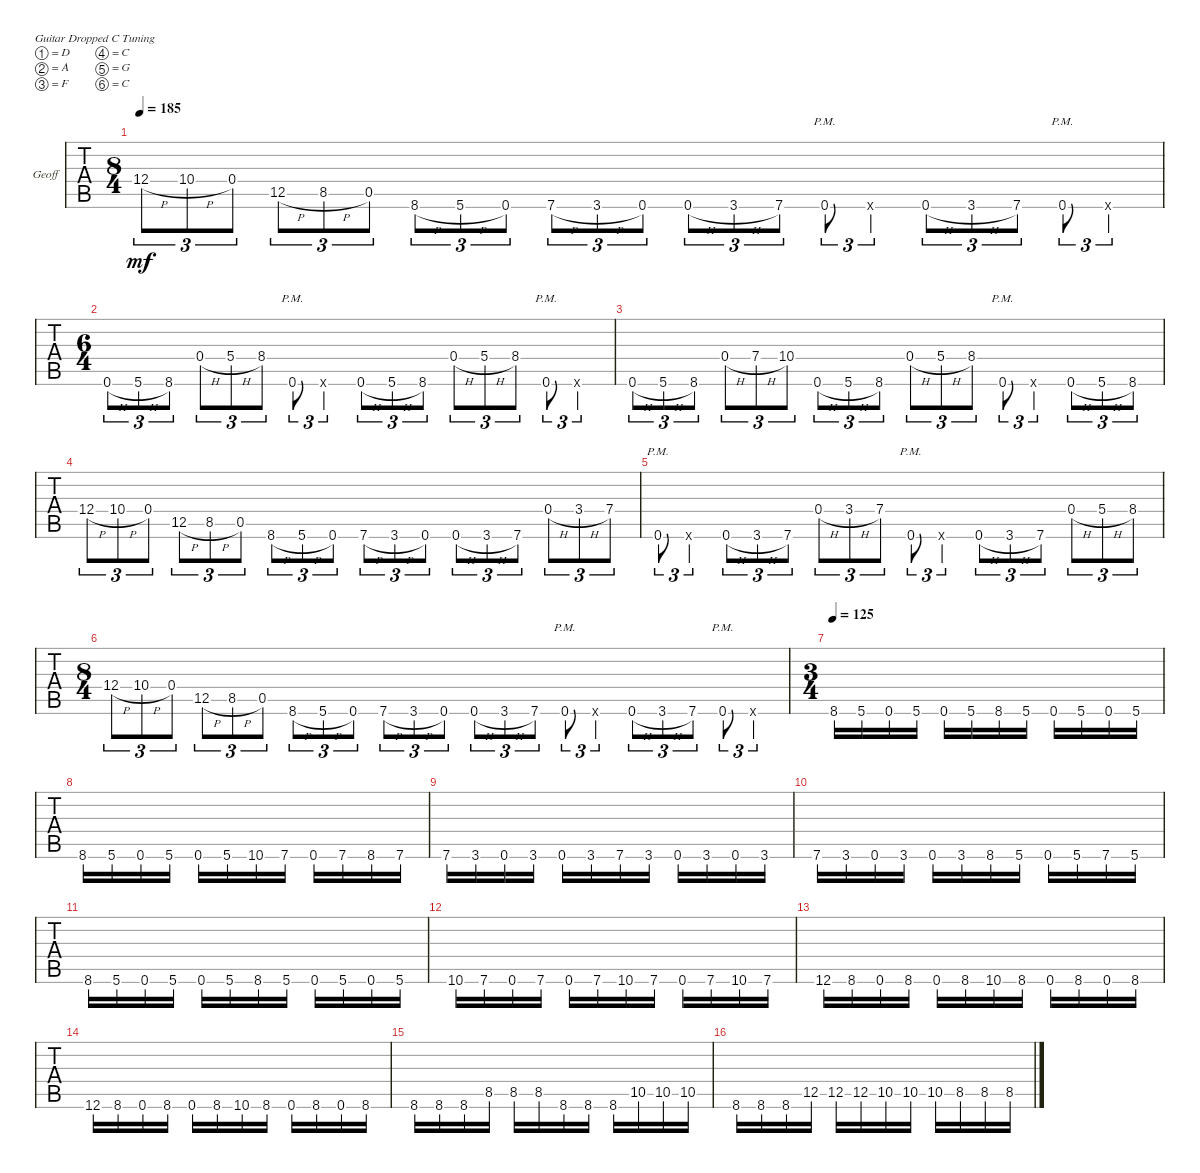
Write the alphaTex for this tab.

\defaultSystemsLayout 4
\bracketExtendMode groupsimilarinstruments
\firstSystemTrackNameOrientation horizontal
\otherSystemsTrackNameOrientation horizontal
\track ("Geofuck" "Geoff") {instrument distortionguitar}
\staff {tabs}
\tuning (D4 A3 F3 C3 G2 C2)
\ts (8 4)
\tempo 185
\clef g2
\ks c
12.4{h}.8{tu (3 2) dy mf} 10.4{h}.8{tu (3 2)} 0.4.8{tu (3 2)} 12.5{h}.8{tu (3 2)} 8.5{h}.8{tu (3 2)} 0.5.8{tu (3 2)} 8.6{h}.8{tu (3 2)} 5.6{h}.8{tu (3 2)} 0.6.8{tu (3 2)} 7.6{h}.8{tu (3 2)} 3.6{h}.8{tu (3 2)} 0.6.8{tu (3 2)} 0.6{h}.8{tu (3 2)} 3.6{h}.8{tu (3 2)} 7.6.8{tu (3 2)} 0.6{pm}.8{tu (3 2)} 0.6{x}.4{tu (3 2)} 0.6{h}.8{tu (3 2)} 3.6{h}.8{tu (3 2)} 7.6.8{tu (3 2)} 0.6{pm}.8{tu (3 2)} 0.6{x}.4{tu (3 2)} |
\ts (6 4)
0.6{h}.8{tu (3 2)} 5.6{h}.8{tu (3 2)} 8.6.8{tu (3 2)} 0.4{h}.8{tu (3 2)} 5.4{h}.8{tu (3 2)} 8.4.8{tu (3 2)} 0.6{pm}.8{tu (3 2)} 0.6{x}.4{tu (3 2)} 0.6{h}.8{tu (3 2)} 5.6{h}.8{tu (3 2)} 8.6.8{tu (3 2)} 0.4{h}.8{tu (3 2)} 5.4{h}.8{tu (3 2)} 8.4.8{tu (3 2)} 0.6{pm}.8{tu (3 2)} 0.6{x}.4{tu (3 2)} |
0.6{h}.8{tu (3 2)} 5.6{h}.8{tu (3 2)} 8.6.8{tu (3 2)} 0.4{h}.8{tu (3 2)} 7.4{h}.8{tu (3 2)} 10.4.8{tu (3 2)} 0.6{h}.8{tu (3 2)} 5.6{h}.8{tu (3 2)} 8.6.8{tu (3 2)} 0.4{h}.8{tu (3 2)} 5.4{h}.8{tu (3 2)} 8.4.8{tu (3 2)} 0.6{pm}.8{tu (3 2)} 0.6{x}.4{tu (3 2)} 0.6{h}.8{tu (3 2)} 5.6{h}.8{tu (3 2)} 8.6.8{tu (3 2)} |
12.4{h}.8{tu (3 2)} 10.4{h}.8{tu (3 2)} 0.4.8{tu (3 2)} 12.5{h}.8{tu (3 2)} 8.5{h}.8{tu (3 2)} 0.5.8{tu (3 2)} 8.6{h}.8{tu (3 2)} 5.6{h}.8{tu (3 2)} 0.6.8{tu (3 2)} 7.6{h}.8{tu (3 2)} 3.6{h}.8{tu (3 2)} 0.6.8{tu (3 2)} 0.6{h}.8{tu (3 2)} 3.6{h}.8{tu (3 2)} 7.6.8{tu (3 2)} 0.4{h}.8{tu (3 2)} 3.4{h}.8{tu (3 2)} 7.4.8{tu (3 2)} |
0.6{pm}.8{tu (3 2)} 0.6{x}.4{tu (3 2)} 0.6{h}.8{tu (3 2)} 3.6{h}.8{tu (3 2)} 7.6.8{tu (3 2)} 0.4{h}.8{tu (3 2)} 3.4{h}.8{tu (3 2)} 7.4.8{tu (3 2)} 0.6{pm}.8{tu (3 2)} 0.6{x}.4{tu (3 2)} 0.6{h}.8{tu (3 2)} 3.6{h}.8{tu (3 2)} 7.6.8{tu (3 2)} 0.4{h}.8{tu (3 2)} 5.4{h}.8{tu (3 2)} 8.4.8{tu (3 2)} |
\ts (8 4)
12.4{h}.8{tu (3 2)} 10.4{h}.8{tu (3 2)} 0.4.8{tu (3 2)} 12.5{h}.8{tu (3 2)} 8.5{h}.8{tu (3 2)} 0.5.8{tu (3 2)} 8.6{h}.8{tu (3 2)} 5.6{h}.8{tu (3 2)} 0.6.8{tu (3 2)} 7.6{h}.8{tu (3 2)} 3.6{h}.8{tu (3 2)} 0.6.8{tu (3 2)} 0.6{h}.8{tu (3 2)} 3.6{h}.8{tu (3 2)} 7.6.8{tu (3 2)} 0.6{pm}.8{tu (3 2)} 0.6{x}.4{tu (3 2)} 0.6{h}.8{tu (3 2)} 3.6{h}.8{tu (3 2)} 7.6.8{tu (3 2)} 0.6{pm}.8{tu (3 2)} 0.6{x}.4{tu (3 2)} |
\ts (3 4)
\tempo 125
8.6.16 5.6.16 0.6.16 5.6.16 0.6.16 5.6.16 8.6.16 5.6.16 0.6.16 5.6.16 0.6.16 5.6.16 |
8.6.16 5.6.16 0.6.16 5.6.16 0.6.16 5.6.16 10.6.16 7.6.16 0.6.16 7.6.16 8.6.16 7.6.16 |
7.6.16 3.6.16 0.6.16 3.6.16 0.6.16 3.6.16 7.6.16 3.6.16 0.6.16 3.6.16 0.6.16 3.6.16 |
7.6.16 3.6.16 0.6.16 3.6.16 0.6.16 3.6.16 8.6.16 5.6.16 0.6.16 5.6.16 7.6.16 5.6.16 |
8.6.16 5.6.16 0.6.16 5.6.16 0.6.16 5.6.16 8.6.16 5.6.16 0.6.16 5.6.16 0.6.16 5.6.16 |
10.6.16 7.6.16 0.6.16 7.6.16 0.6.16 7.6.16 10.6.16 7.6.16 0.6.16 7.6.16 10.6.16 7.6.16 |
12.6.16 8.6.16 0.6.16 8.6.16 0.6.16 8.6.16 10.6.16 8.6.16 0.6.16 8.6.16 0.6.16 8.6.16 |
12.6.16 8.6.16 0.6.16 8.6.16 0.6.16 8.6.16 10.6.16 8.6.16 0.6.16 8.6.16 0.6.16 8.6.16 |
8.6.16 8.6.16 8.6.16 8.5.16 8.5.16 8.5.16 8.6.16 8.6.16 8.6.16 10.5.16 10.5.16 10.5.16 |
8.6.16 8.6.16 8.6.16 12.5.16 12.5.16 12.5.16 10.5.16 10.5.16 10.5.16 8.5.16 8.5.16 8.5.16
